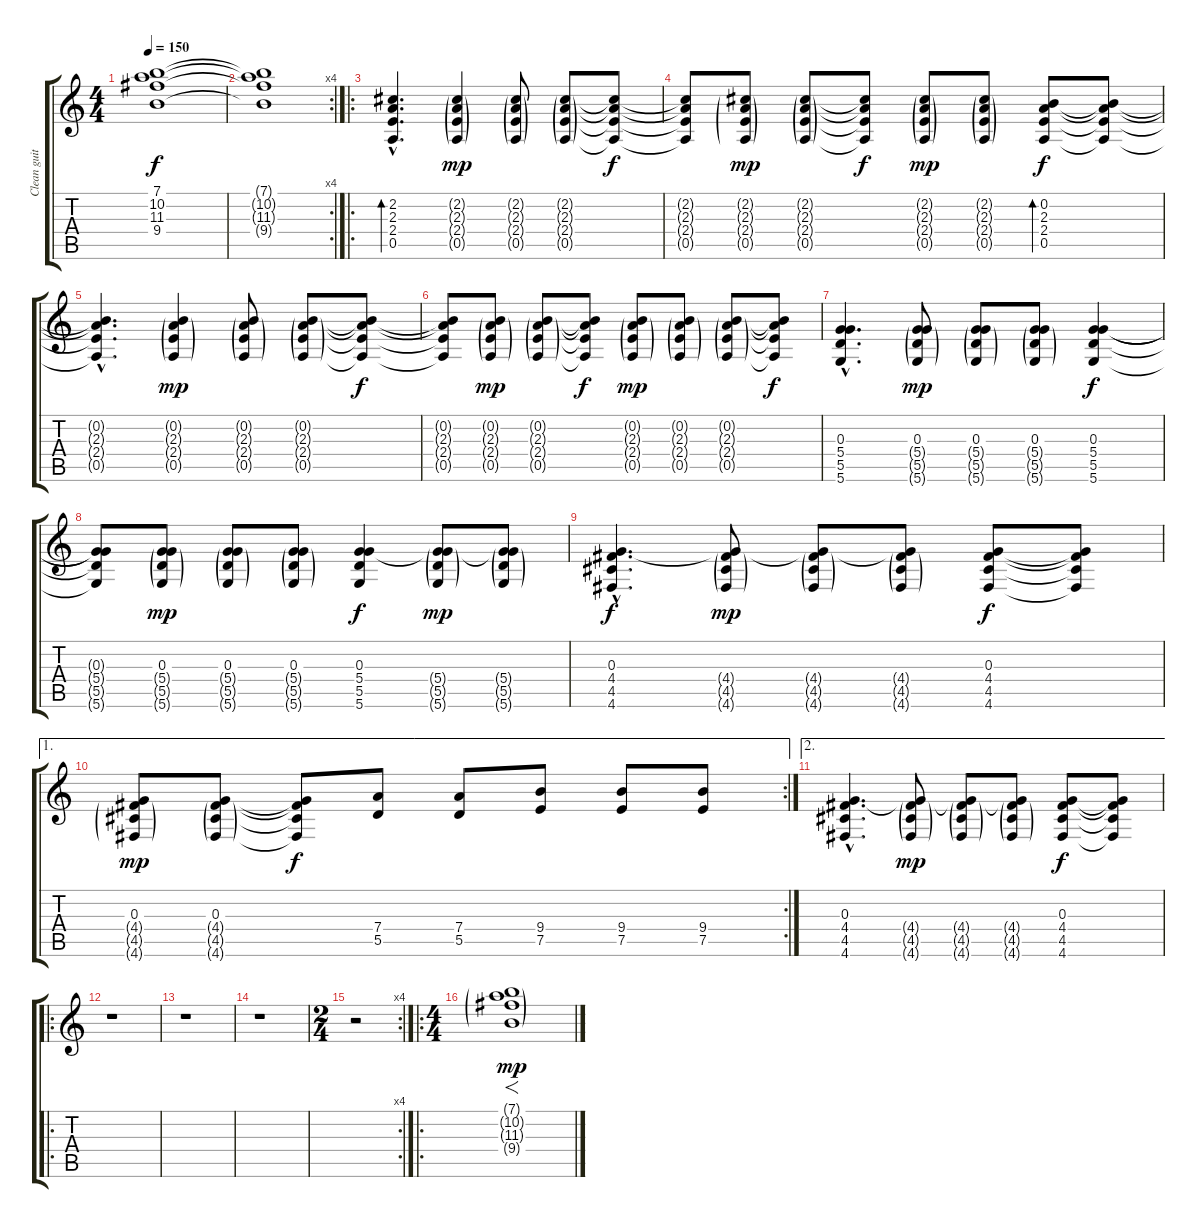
\track ("Clean guitar/ fade in effect" "Clean guit") {instrument electricguitarjazz}
\staff {score tabs}
\tuning (E4 B3 G3 D3 A2 D2) {hide}
\ts (4 4)
\tempo 150
\clef g2
\ks c
(7.1{t} 10.2{t} 11.3{t} 9.4{t}).1{dy f volume 7 instrument pad2warm} |
\rc 4
(7.1{t} 10.2{t} 11.3{t} 9.4{t}).1 |
\ro
(2.2{hac} 2.3{hac} 2.4{hac} 0.5{hac}).4{d bd 120} (2.2{g} 2.3{g} 2.4{g} 0.5{g}).4{dy mp} (2.2{g} 2.3{g} 2.4{g} 0.5{g}).8 (2.2{g} 2.3{g} 2.4{g} 0.5{g}).8 (2.2{t} 2.3{t} 2.4{t} 0.5{t}).8{dy f} |
(2.2{t} 2.3{t} 2.4{t} 0.5{t}).8 (2.2{g} 2.3{g} 2.4{g} 0.5{g}).8{dy mp} (2.2{g} 2.3{g} 2.4{g} 0.5{g}).8 (2.2{t} 2.3{t} 2.4{t} 0.5{t}).8{dy f} (2.2{g} 2.3{g} 2.4{g} 0.5{g}).8{dy mp} (2.2{g} 2.3{g} 2.4{g} 0.5{g}).8 (0.2 2.3 2.4 0.5).8{bd 60 dy f} (0.2{t} 2.3{t} 2.4{t} 0.5{t}).8 |
(0.2{hac t} 2.3{hac t} 2.4{hac t} 0.5{hac t}).4{d} (0.2{g} 2.3{g} 2.4{g} 0.5{g}).4{dy mp} (0.2{g} 2.3{g} 2.4{g} 0.5{g}).8 (0.2{g} 2.3{g} 2.4{g} 0.5{g}).8 (0.2{t} 2.3{t} 2.4{t} 0.5{t}).8{dy f} |
(0.2{t} 2.3{t} 2.4{t} 0.5{t}).8 (0.2{g} 2.3{g} 2.4{g} 0.5{g}).8{dy mp} (0.2{g} 2.3{g} 2.4{g} 0.5{g}).8 (0.2{t} 2.3{t} 2.4{t} 0.5{t}).8{dy f} (0.2{g} 2.3{g} 2.4{g} 0.5{g}).8{dy mp} (0.2{g} 2.3{g} 2.4{g} 0.5{g}).8 (0.2{g} 2.3{g} 2.4{g} 0.5{g}).8 (0.2{t} 2.3{t} 2.4{t} 0.5{t}).8{dy f} |
(0.3{hac} 5.4{hac} 5.5{hac} 5.6{hac}).4{d} (0.3 5.4{g} 5.5{g} 5.6{g}).8{dy mp} (0.3 5.4{g} 5.5{g} 5.6{g}).8 (0.3 5.4{g} 5.5{g} 5.6{g}).8 (0.3 5.4 5.5 5.6).4{dy f} |
(0.3{t} 5.4{t} 5.5{t} 5.6{t}).8 (0.3 5.4{g} 5.5{g} 5.6{g}).8{dy mp} (0.3 5.4{g} 5.5{g} 5.6{g}).8 (0.3 5.4{g} 5.5{g} 5.6{g}).8 (0.3 5.4 5.5 5.6).4{dy f} (0.3{t} 5.4{g} 5.5{g} 5.6{g}).8{dy mp} (0.3{t} 5.4{g} 5.5{g} 5.6{g}).8 |
(0.3{hac} 4.4{hac} 4.5{hac} 4.6{hac}).4{d dy f} (0.3{t} 4.4{g} 4.5{g} 4.6{g}).8{dy mp} (0.3{t} 4.4{g} 4.5{g} 4.6{g}).8 (0.3{t} 4.4{g} 4.5{g} 4.6{g}).8 (0.3 4.4 4.5 4.6).8{dy f} (0.3{t} 4.4{t} 4.5{t} 4.6{t}).8 |
\ae 1
\rc 2
(0.3 4.4{g} 4.5{g} 4.6{g}).8{dy mp} (0.3 4.4{g} 4.5{g} 4.6{g}).8 (0.3{t} 4.4{t} 4.5{t} 4.6{t}).8{dy f} (7.4 5.5).8 (7.4 5.5).8 (9.4 7.5).8 (9.4 7.5).8 (9.4 7.5).8 |
\ae 2
(0.3{hac} 4.4{hac} 4.5{hac} 4.6{hac}).4{d} (0.3{t} 4.4{g} 4.5{g} 4.6{g}).8{dy mp} (0.3{t} 4.4{g} 4.5{g} 4.6{g}).8 (0.3{t} 4.4{g} 4.5{g} 4.6{g}).8 (0.3 4.4 4.5 4.6).8{dy f} (0.3{t} 4.4{t} 4.5{t} 4.6{t}).8 |
\ro
r.1 |
r.1 |
r.1 |
\rc 4
\ts (2 4)
r.2 |
\ro
\ts (4 4)
(7.1{g} 10.2{g} 11.3{g} 9.4{g}).1{f dy mp volume 9 instrument pad2warm}
